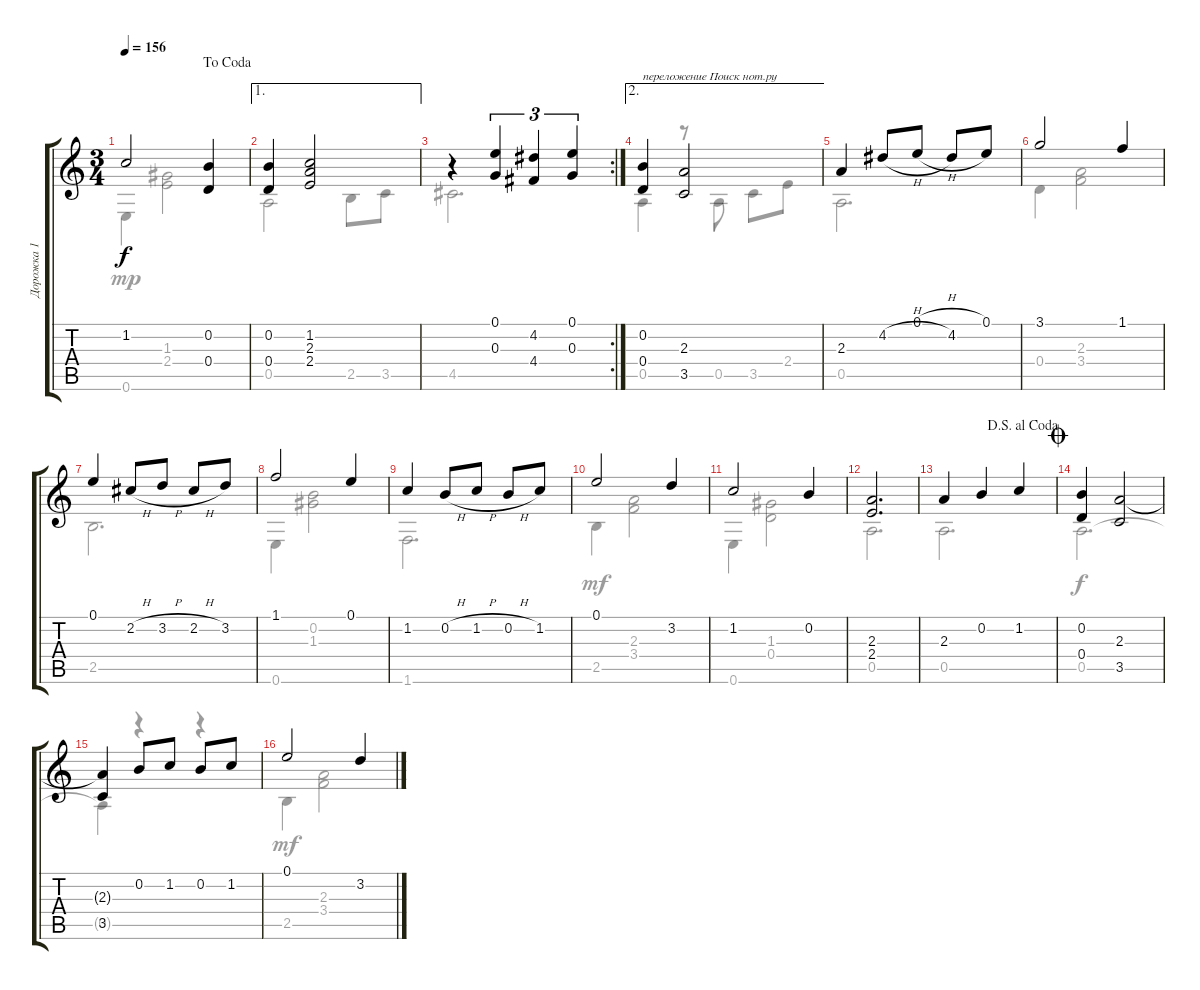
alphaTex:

\track ("Дорожка 1" "Дорожка 1") {instrument acousticguitarnylon}
\staff {score tabs}
\tuning (E4 B3 G3 D3 A2 E2) {hide}
\voice
\ts (3 4)
\jump dacoda
\tempo 156
\clef g2
\ks c
1.2.2{dy f} (0.2 0.4).4 |
\ae 1
(0.2 0.4).4 (1.2 2.3 2.4).2 |
\rc 2
r.4 (0.1 0.3).4{tu (3 2)} (4.2 4.4).4{tu (3 2)} (0.1 0.3).4{tu (3 2)} |
\ae 2
(0.2 0.4).4{txt "переложение Поиск нот.ру"} (2.3 3.5).2 |
2.3.4 4.2{h}.8 0.1{h}.8 4.2.8 0.1.8 |
3.1.2 1.1.4 |
0.1.4 2.2{h}.8 3.2{h}.8 2.2{h}.8 3.2.8 |
1.1.2 0.1.4 |
1.2.4 0.2{h}.8 1.2{h}.8 0.2{h}.8 1.2.8 |
0.1.2 3.2.4 |
1.2.2 0.2.4 |
(2.3 2.4).2{d} |
\jump dalsegnoalcoda
2.3.4 0.2.4 1.2.4 |
\jump coda
(0.2 0.4).4 (2.3 3.5).2 |
(2.3{t} 3.5).4 0.2.8 1.2.8 0.2.8 1.2.8 |
0.1.2 3.2.4
\voice
\clef g2
\ottava regular
\simile none
\ks c
0.6.4{dy mp} (1.3 2.4).2 |
0.5.2 2.5.8 3.5.8 |
4.5.2{d} |
0.5.4 r.8 0.5.8 3.5.8 2.4.8 |
0.5.2{d} |
0.4.4 (2.3 3.4).2 |
2.5.2{d} |
0.6.4 (0.2 1.3).2 |
1.6.2{d} |
2.5.4{dy mf} (2.3 3.4).2 |
0.6.4 (1.3 0.4).2 |
0.5.2{d} |
0.5.2{d} |
0.5.2{d dy f} |
0.5{t}.4 r.4 r.4 |
2.5.4{dy mf} (2.3 3.4).2
